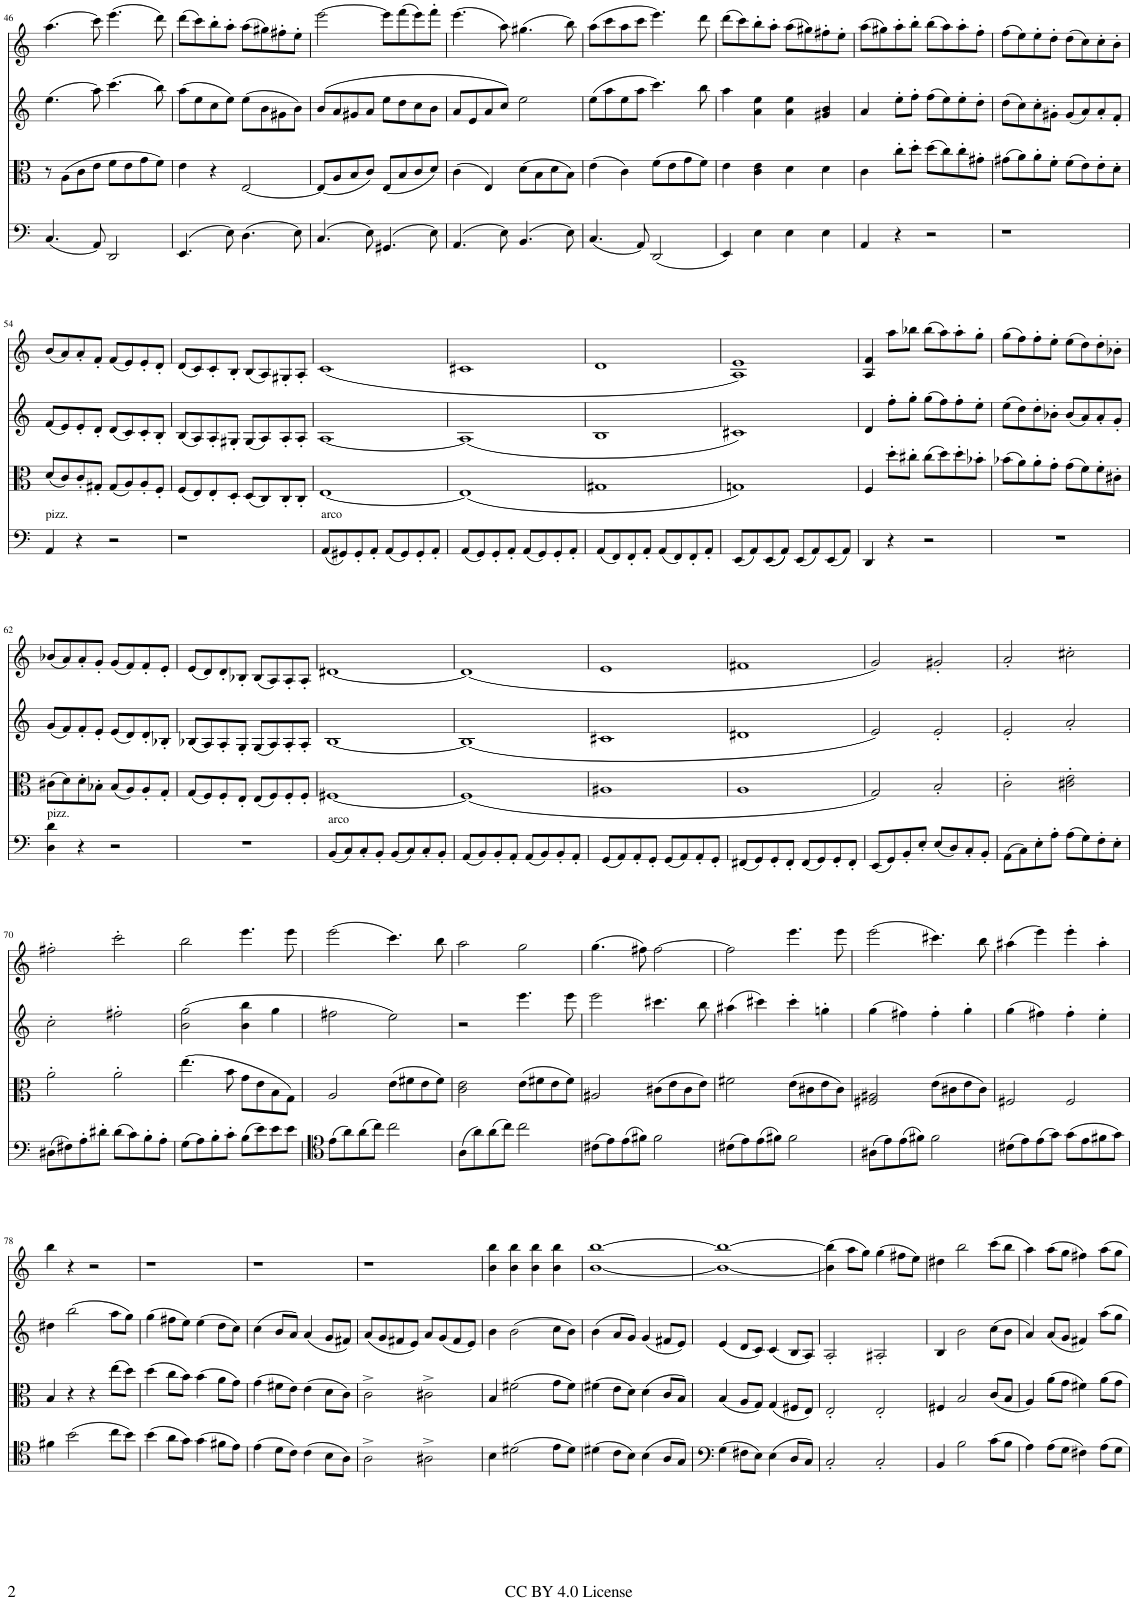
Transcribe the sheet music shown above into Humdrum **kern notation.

**kern	**kern	**kern	**kern
*part4	*part3	*part2	*part1
*staff4	*staff3	*staff2	*staff1
*I"Cello	*I"Viola	*I"Violin II	*I"Violin I
*	*I'Vla	*I'Vln	*I'Vln
!!LO:PB:g=z
*clefF4	*clefC3	*clefG2	*clefG2
*k[]	*k[]	*k[]	*k[]
*M2/2	*M2/2	*M2/2	*M2/2
*met(c|)	*met(c|)	*met(c|)	*met(c|)
=46	=46	=46	=46
(4.C/	8r	(4.ee\	(4.aa\
.	(8A\L	.	.
.	8c\	.	.
8AA/)	8e\J	8aa\)	8ccc\)
2DD/	8f\L	(4.ccc\	(4.eee\
.	8e\	.	.
.	8g\	.	.
.	8f\J)	8bb\)	8ddd\)
=47	=47	=47	=47
(4.EE/	4e\	(8aa\L	(8ddd\L
.	.	8ee\	8ccc\)
.	4r	8cc\	8bb'\
8E\)	.	8ee\J)	8aa'\J
(4.D\	[2E/	(8ee\L	(8aa\L
.	.	8b\	8gg#X\)
.	.	8g#X\	8ff#X'\
8E\)	.	8b\J)	8ee'\J
=48	=48	=48	=48
(4.C/	(8E/L]	(8b/L	[2eee\
.	8A/	8a/	.
.	8B/	8g#X/	.
8E\)	8c/J)	8a/J	.
(4.GG#X/	(8E/L	8ee\L	8eee\L]
.	8B/	8dd\	(8fff\
.	8c/	8cc\	8eee\)
8E\)	8d/J)	8b\J	8fff'\J
=49	=49	=49	=49
(4.AA/	(4c\	8a/L	(4.eee\
.	.	8e/	.
.	4E/)	8a/	.
8E\)	.	8cc/J)	8aa\)
(4.BB/	(8d\L	2ee\	(4.gg#X\
.	8B\	.	.
.	8d\	.	.
8E\)	8B\J)	.	8bb\)
=50	=50	=50	=50
(4.C/	(4e\	(8ee\L	(8aa\L
.	.	8aa\	8ccc\
.	4c\)	8ee\	8aa\
8AA/)	.	8aa\J	8ccc\J
(2DD/	(8f\L	4.ccc\)	4.eee\)
.	8e\	.	.
.	8g\	.	.
.	8f\J)	8bb\	8ddd\
=51	=51	=51	=51
4EE/)	4e\	4aa\	(8ddd\L
.	.	.	8ccc\)
4E\	4c\ 4e\	4a\ 4ee\	8bb'\
.	.	.	8aa'\J
4E\	4d\	4a\ 4ee\	(8aa\L
.	.	.	8gg#X\)
4E\	4d\	4g#X/ 4b/	8ff#X'\
.	.	.	8ee'\J
=52	=52	=52	=52
4AA/	4c\	4a/	(8aa\L
.	.	.	8gg#X\)
4r	8cc'\L	8ee'\L	8aa'\
.	8dd'\J	8ff'\J	8bb'\J
2r	(8dd\L	(8ff\L	(8bb\L
.	8cc\)	8ee\)	8aa\)
.	8cc'\	8ee'\	8aa'\
.	8g#X'\J	8dd'\J	8ff'\J
=53	=53	=53	=53
1r	(8g#X\L	(8dd\L	(8ff\L
.	8a\)	8cc\)	8ee\)
.	8a'\	8cc'\	8ee'\
.	8f'\J	8g#X'\J	8dd'\J
.	(8f\L	(8g#/L	(8dd\L
.	8e\)	8a/)	8cc\)
.	8e'\	8a'/	8cc'\
.	8d'\J	8f'/J	8b'\J
!!LO:LB:g=z
=54	=54	=54	=54
!LO:TX:a:t=pizz.	!	!	!
4AA/	(8d/L	(8f/L	(8b/L
.	8c/)	8e/)	8a/)
4r	8c'/	8e'/	8a'/
.	8G#X'/J	8d'/J	8f'/J
2r	(8G#/L	(8d/L	(8f/L
.	8A/)	8c/)	8e/)
.	8A'/	8c'/	8e'/
.	8F'/J	8B'/J	8d'/J
=55	=55	=55	=55
1r	(8F/L	(8B/L	(8d/L
.	8E/)	8A/)	8c/)
.	8E'/	8A'/	8c'/
.	8D'/J	8G#X'/J	8B'/J
.	(8D/L	(8G#/L	(8B/L
.	8C/)	8A/)	8A/)
.	8C'/	8A'/	8G#X'/
.	8C'/J	8A'/J	8A'/J
=56	=56	=56	=56
!LO:TX:a:t=arco	!	!	!
(8AA/L	[1E	[1A	(1c
8GG#X/)	.	.	.
8GG#'/	.	.	.
8AA'/J	.	.	.
(8AA/L	.	.	.
8GG#/)	.	.	.
8GG#'/	.	.	.
8AA'/J	.	.	.
=57	=57	=57	=57
(8AA/L	(1E]	(1A]	1c#X
8GG/)	.	.	.
8GG'/	.	.	.
8AA'/J	.	.	.
(8AA/L	.	.	.
8GG/)	.	.	.
8GG'/	.	.	.
8AA'/J	.	.	.
=58	=58	=58	=58
(8AA/L	1G#X	1B	1d
8FF/)	.	.	.
8FF'/	.	.	.
8AA'/J	.	.	.
(8AA/L	.	.	.
8FF/)	.	.	.
8FF'/	.	.	.
8AA'/J	.	.	.
=59	=59	=59	=59
(8EE/L	1Gn)	1c#X)	1A 1e)
8AA/)	.	.	.
((8EE/	.	.	.
8AA/J))	.	.	.
(8EE/L	.	.	.
8AA/)	.	.	.
(8EE/	.	.	.
8AA/J)	.	.	.
=60	=60	=60	=60
4DD/	4F/	4d/	4A/ 4f/
4r	8dd'\L	8ff'\L	8aa\L
.	8cc#X'\J	8gg'\J	8bb-X\J
2r	(8cc#\L	(8gg\L	(8bb-\L
.	8dd\)	8ff\)	8aa\)
.	8dd'\	8ff'\	8aa'\
.	8b-X'\J	8ee'\J	8gg'\J
=61	=61	=61	=61
1r	(8b-X\L	(8ee\L	(8gg\L
.	8a\)	8dd\)	8ff\)
.	8a'\	8dd'\	8ff'\
.	8g'\J	8b-X'\J	8ee'\J
.	(8g\L	(8b-/L	(8ee\L
.	8f\)	8a/)	8dd\)
.	8f'\	8a'/	8dd'\
.	8c#X'\J	8g'/J	8b-X'\J
!!LO:LB:g=z
=62	=62	=62	=62
!LO:TX:a:t=pizz.	!	!	!
4D\ 4d\	(8c#X\L	(8g/L	(8b-X/L
.	8d\)	8f/)	8a/)
4r	8d'\	8f'/	8a'/
.	8B-X'\J	8e'/J	8g'/J
2r	(8B-/L	(8e/L	(8g/L
.	8A/)	8d/)	8f/)
.	8A'/	8d'/	8f'/
.	8G'/J	8B-X'/J	8e'/J
=63	=63	=63	=63
1r	(8G/L	(8B-X/L	(8e/L
.	8F/)	8A/)	8d/)
.	8F'/	8A'/	8d'/
.	8E'/J	8G'/J	8B-X'/J
.	(8E/L	(8G/L	(8B-/L
.	8F/)	8A/)	8A/)
.	8F'/	8A'/	8A'/
.	8F'/J	8A'/J	8A'/J
=64	=64	=64	=64
!LO:TX:a:t=arco	!	!	!
(8BB/L	[1F#X	[1B	[1d#X
8C/)	.	.	.
8C'/	.	.	.
8BB'/J	.	.	.
(8BB/L	.	.	.
8C/)	.	.	.
8C'/	.	.	.
8BB'/J	.	.	.
=65	=65	=65	=65
(8AA/L	(1F#]	(1B]	(1d#]
8BB/)	.	.	.
8BB'/	.	.	.
8AA'/J	.	.	.
(8AA/L	.	.	.
8BB/)	.	.	.
8BB'/	.	.	.
8AA'/J	.	.	.
=66	=66	=66	=66
(8GG/L	1A#X	1c#X	1e
8AA/)	.	.	.
8AA'/	.	.	.
8GG'/J	.	.	.
(8GG/L	.	.	.
8AA/)	.	.	.
8AA'/	.	.	.
8GG'/J	.	.	.
=67	=67	=67	=67
(8FF#X/L	1A	1d#X	1f#X
8GG/)	.	.	.
8GG'/	.	.	.
8FF#'/J	.	.	.
(8FF#/L	.	.	.
8GG/)	.	.	.
8GG'/	.	.	.
8FF#'/J	.	.	.
=68	=68	=68	=68
(8EE/L	2G/)	2e/)	2g/)
8GG/)	.	.	.
8BB'/	.	.	.
8E'/J	.	.	.
(8E/L	2B'/	2e'/	2g#X'/
8D/)	.	.	.
8C'/	.	.	.
8BB'/J	.	.	.
=69	=69	=69	=69
(8AA\L	2c'\	2e'/	2a'/
8C\)	.	.	.
8E'\	.	.	.
8A'\J	.	.	.
(8A\L	2c#X\' 2e\'	2a'/	2cc#X'\
8G\)	.	.	.
8F'\	.	.	.
8E'\J	.	.	.
!!LO:LB:g=z
=70	=70	=70	=70
(8D#X\L	2a'\	2cc'\	2ff#X'\
8F#X\)	.	.	.
8A'\	.	.	.
8d#X'\J	.	.	.
(8d#\L	2a'\	2ff#X'\	2ccc'\
8c\)	.	.	.
8B'\	.	.	.
8A'\J	.	.	.
=71	=71	=71	=71
(8G\L	(4.ee\	(2b\ 2gg\	2bb\
8A\)	.	.	.
8B'\	.	.	.
8c'\J	8b\	.	.
(8B\L	8g\L	4b\ 4bb\	4.eee\
8e\)	8e\	.	.
8e\	8B\	4gg\	.
8e\J	8G\J)	.	8eee\
=72	=72	=72	=72
(8e\L	2A/	2ff#X\	(2eee\
8a\)	.	.	.
(8a\	.	.	.
8cc\J)	.	.	.
2cc\	(8e\L	2ee\)	4.ccc\)
.	8f#X\	.	.
.	8e\	.	.
.	8f#\J)	.	8bb\
=73	=73	=73	=73
(8A\L	2c\ 2e\	2r	2aa\
8a\)	.	.	.
(8a\	.	.	.
8cc\J)	.	.	.
2cc\	(8e\L	4.eee\	2gg\
.	8f#X\	.	.
.	8e\	.	.
.	8f#\J)	8eee\	.
=74	=74	=74	=74
(8c#X\L	2A#X/	2eee\	(4.gg\
8e\)	.	.	.
(8e\	.	.	.
8f#X\J)	.	.	8ff#X\)
2f#\	(8c#X\L	4.ccc#X\	[2ff#\
.	8e\	.	.
.	8c#\	.	.
.	8e\J)	8bb\	.
=75	=75	=75	=75
(8c#X\L	2f#X\	(4aa#X\	2ff#\]
8e\)	.	.	.
(8e\	.	4ccc#X\)	.
8f#X\J)	.	.	.
2f#\	(8e\L	4ccc#'\	4.eee\
.	8c#X\	.	.
.	8e\	4ggn'\	.
.	8c#\J)	.	8eee\
=76	=76	=76	=76
(8A#X\L	2F#X/ 2A#X/	(4gg\	(2eee\
8e\)	.	.	.
(8e\	.	4ff#X\)	.
8f#X\J)	.	.	.
2f#\	(8e\L	4ff#'\	4.ccc#X\)
.	8c#X\	.	.
.	8e\	4gg'\	.
.	8c#\J)	.	8bb\
=77	=77	=77	=77
(8c#X\L	2F#X/	(4gg\	(4aa#X\
8e\)	.	.	.
(8e\	.	4ff#X\)	4eee\)
8g\J)	.	.	.
(8g\L	2F#/	4ff#'\	4eee'\
8e\	.	.	.
8f#X\	.	4ee'\	4aa#'\
8g\J)	.	.	.
!!LO:LB:g=z
=78	=78	=78	=78
4f#X\	4B/	4dd#X\	4bb\
(2b\	4r	(2bb\	4r
.	4r	.	2r
8cc\L	(8ee\L	8aa\L	.
8b\J)	8dd\J)	8gg\J)	.
=79	=79	=79	=79
(4b\	(4dd\	(4gg\	1r
8a\L	8cc\L	8ff#X\L	.
8g\J)	8b\J)	8ee\J)	.
(4g\	(4b\	(4ee\	.
8f#X\L	8a\L	8dd\L	.
8e\J)	8g\J)	8cc\J)	.
=80	=80	=80	=80
(4e\	(4g\	(4cc\	1r
8d\L	8f#X\L	8b/L	.
8c\J)	8e\J)	8a/J)	.
(4c\	(4e\	(4a/	.
8B\L	8d\L	8g/L	.
8A\J)	8c\J)	8f#X/J)	.
=81	=81	=81	=81
2A^\	2c^\	(8a/L	1r
.	.	8g/	.
.	.	8f#X/	.
.	.	8e/J)	.
2A#X^\	2c#X^\	8a/L	.
.	.	(8g/	.
.	.	8f#/	.
.	.	8e/J)	.
=82	=82	=82	=82
4B\	4B/	4b\	4b\ 4bb\
(2d#X\	(2f#X\	(2b\	4b\ 4bb\
.	.	.	4b\ 4bb\
8e\L	8g\L	8cc\L	4b\ 4bb\
8d#\J)	8f#\J)	8b\J)	.
=83	=83	=83	=83
(4d#X\	(4f#X\	(4b\	[1b [1bb
8c\L	8e\L	8a/L	.
8B\J)	8d\J)	8g/J)	.
(4B\	(4d\	(4g/	.
8A/L	8c/L	8f#X/L	.
8G/J)	8B/J)	8e/J)	.
=84	=84	=84	=84
(4G\	(4B/	(4e/	1b_ 1bb_
8F#X\L	8A/L	8d/L	.
8E\J)	8G/J)	8c/J)	.
(4E\	(4G/	(4c/	.
8D/L	8F#X/L	8B/L	.
8C/J)	8E/J)	8A/J)	.
=85	=85	=85	=85
2C'/	2E'/	2A'/	(4b\] 4bb\]
.	.	.	8aa\L
.	.	.	8gg\J)
2C'/	2E'/	2A#X'/	(4gg\
.	.	.	8ff#X\L
.	.	.	8ee\J)
=86	=86	=86	=86
4BB/	4F#X/	4B/	4dd#X\
2B\	2B/	2b\	2bb\
(8c\L	(8c/L	(8cc\L	(8ccc\L
8B\J	8B/J	8b\J	8bb\J
=87	=87	=87	=87
4A\)	4A/)	4a/)	4aa\)
(8A\L	(8a\L	(8a/L	(8aa\L
8G\J	8g\J	8g/J	8gg\J
4F#X\)	4f#X\)	4f#X/)	4ff#X\)
8A\L	8a\L	8aa\L	8aa\L
8G\J	8g\J	8gg\J	8gg\J
=	=	=	=
*-	*-	*-	*-
